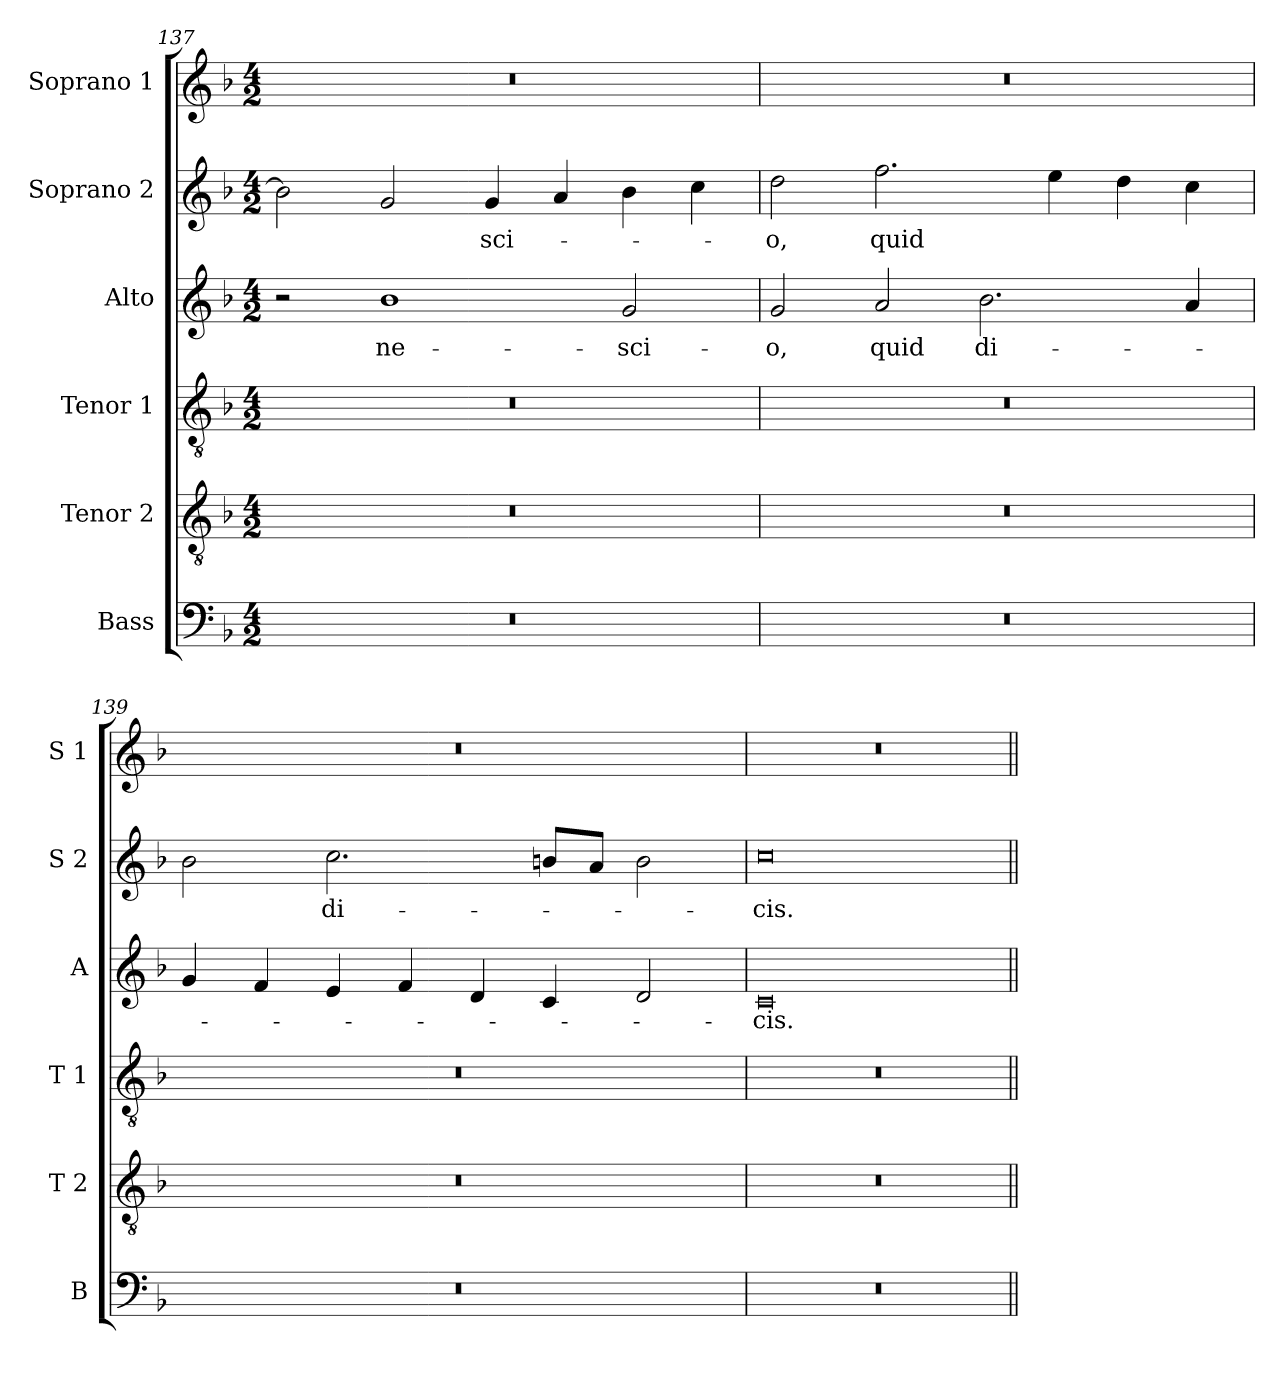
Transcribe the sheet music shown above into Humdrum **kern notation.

**kern	**kern	**kern	**kern	**text	**kern	**text	**kern
*part6	*part5	*part4	*part3	*part3	*part2	*part2	*part1
*staff6	*staff5	*staff4	*staff3	*staff3	*staff2	*staff2	*staff1
*I"Bass	*I"Tenor 2	*I"Tenor 1	*I"Alto	*	*I"Soprano 2	*	*I"Soprano 1
*I'B	*I'T 2	*I'T 1	*I'A	*	*I'S 2	*	*I'S 1
*clefF4	*clefGv2	*clefGv2	*clefG2	*	*clefG2	*	*clefG2
*k[b-]	*k[b-]	*k[b-]	*k[b-]	*	*k[b-]	*	*k[b-]
*F:	*F:	*F:	*F:	*	*F:	*	*F:
*M4/2	*M4/2	*M4/2	*M4/2	*	*M4/2	*	*M4/2
=137	=137	=137	=137	=137	=137	=137	=137
0r	0r	0r	2r	.	2b-\]	.	0r
!	!	!	!	!LO:LY:b	!	!	!
.	.	.	1b-	ne-	2g/	.	.
!	!	!	!	!	!	!LO:LY:b	!
.	.	.	.	.	4g/	-sci-	.
.	.	.	.	.	4a/	.	.
!	!	!	!	!LO:LY:b	!	!	!
.	.	.	2g/	-sci-	4b-\	.	.
.	.	.	.	.	4cc\	.	.
!!LO:PB:g=z
=138	=138	=138	=138	=138	=138	=138	=138
!	!	!	!	!LO:LY:b	!	!	!
!	!	!	!	!	!	!LO:LY:b	!
0r	0r	0r	2g/	-o,	2dd\	-o,	0r
!	!	!	!	!LO:LY:b	!	!	!
!	!	!	!	!	!	!LO:LY:b	!
.	.	.	2a/	quid	2.ff\	quid	.
!	!	!	!	!LO:LY:b	!	!	!
.	.	.	2.b-\	di-	.	.	.
.	.	.	.	.	4ee\	.	.
.	.	.	.	.	4dd\	.	.
.	.	.	4a/	.	4cc\	.	.
=139	=139	=139	=139	=139	=139	=139	=139
0r	0r	0r	4g/	.	2b-\	.	0r
.	.	.	4f/	.	.	.	.
!	!	!	!	!	!	!LO:LY:b	!
.	.	.	4e/	.	2.cc\	di-	.
.	.	.	4f/	.	.	.	.
.	.	.	4d/	.	.	.	.
.	.	.	4c/	.	8bn/L	.	.
.	.	.	.	.	8a/J	.	.
.	.	.	2d/	.	2b\	.	.
=140	=140	=140	=140	=140	=140	=140	=140
!	!	!	!	!LO:LY:b	!	!	!
!	!	!	!	!	!	!LO:LY:b	!
0r	0r	0r	0c	-cis.	0cc	-cis.	0r
=||	=||	=||	=||	=||	=||	=||	=||
*-	*-	*-	*-	*-	*-	*-	*-
